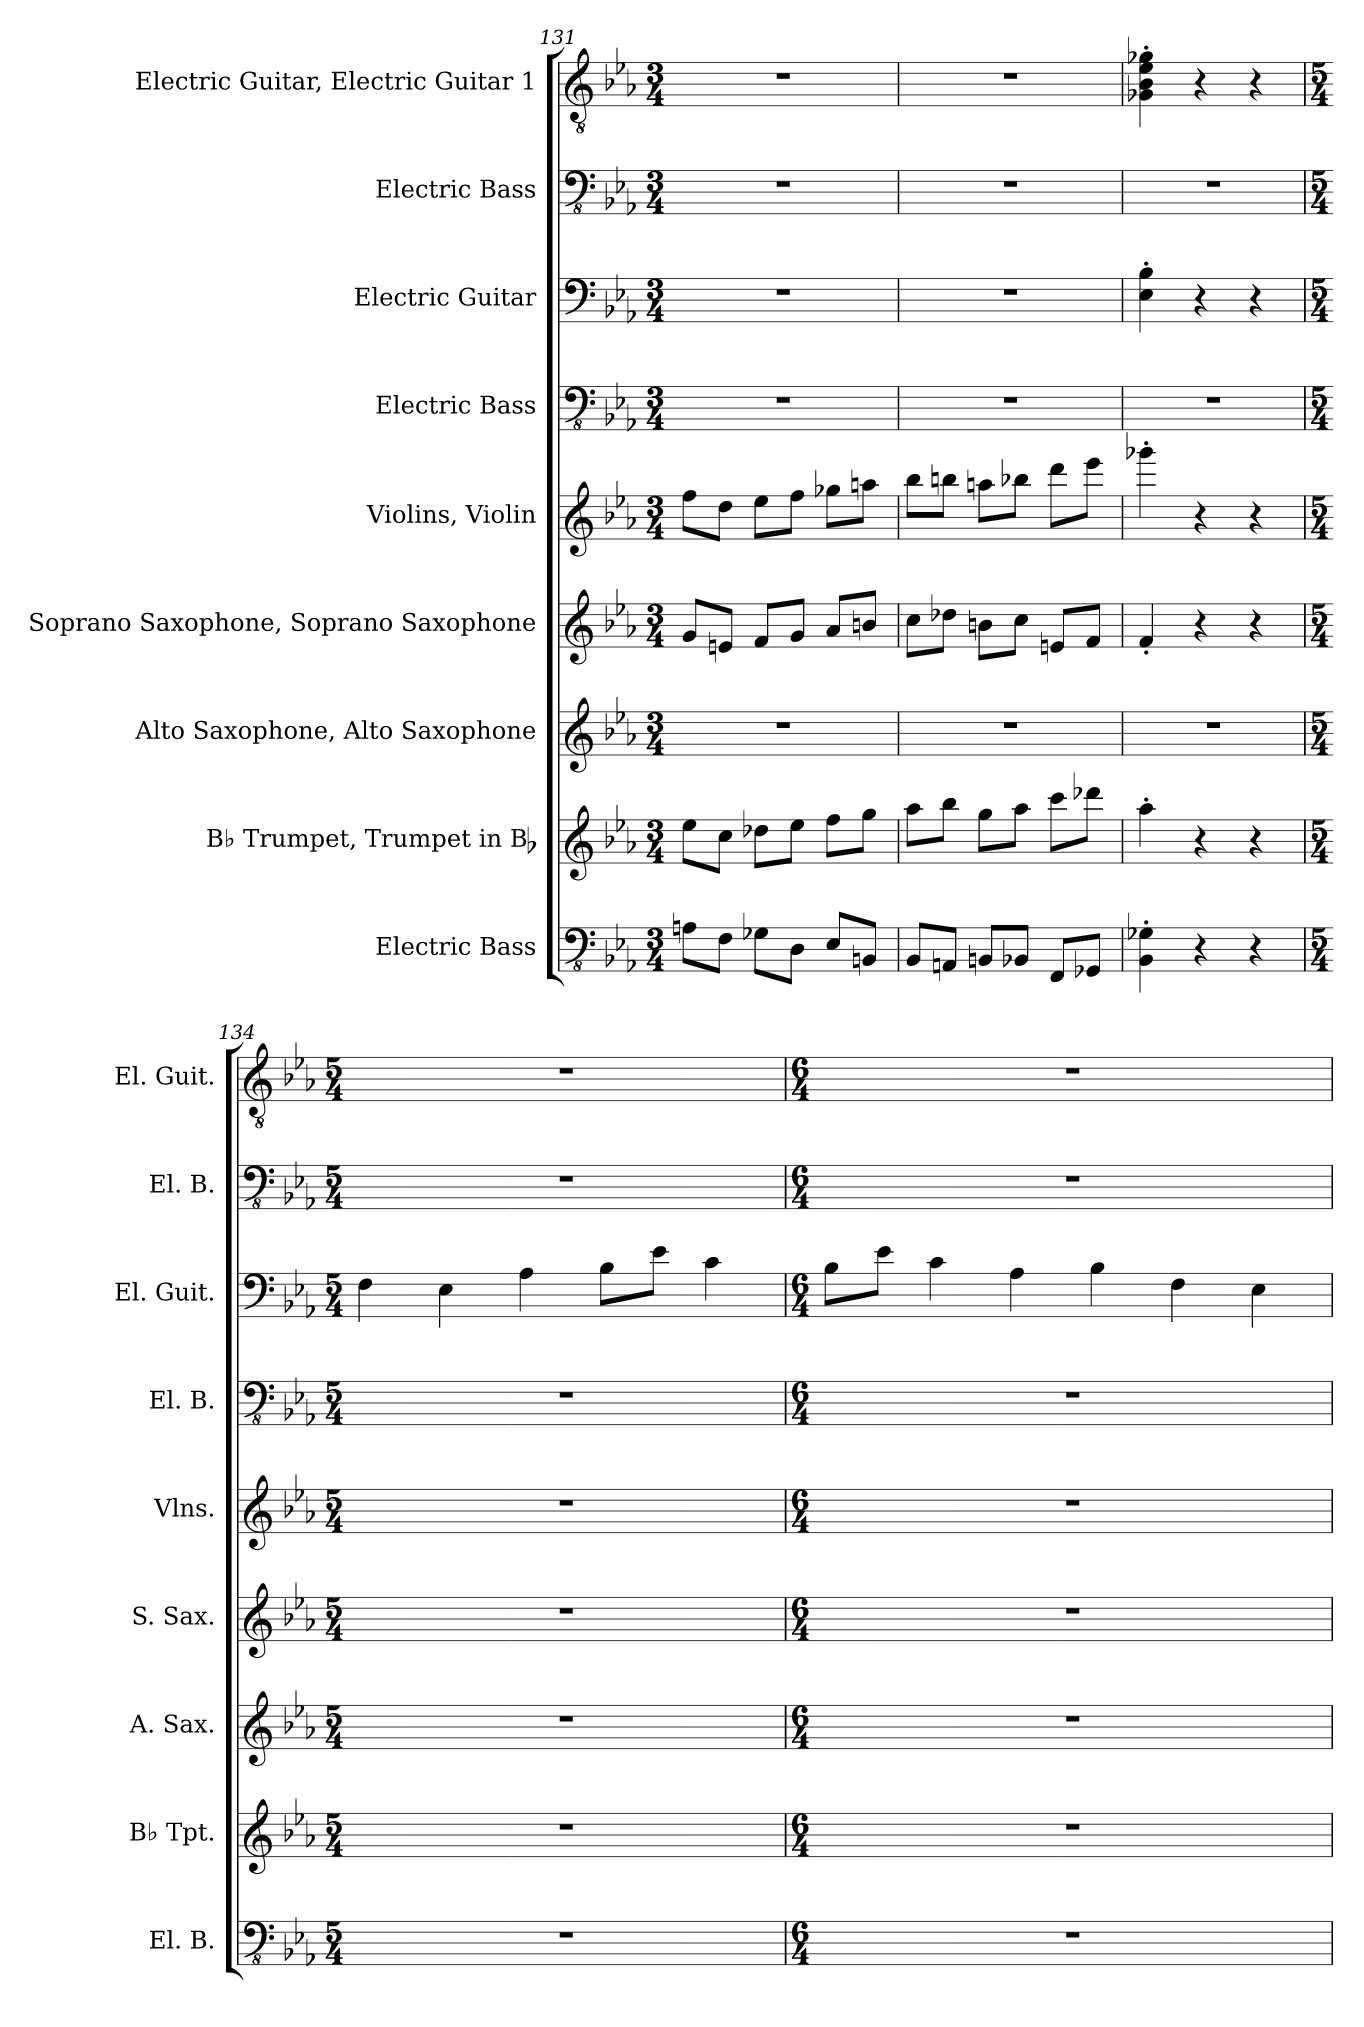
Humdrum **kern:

**kern	**kern	**kern	**kern	**kern	**kern	**kern	**kern	**kern
*part9	*part8	*part7	*part6	*part5	*part4	*part3	*part2	*part1
*staff9	*staff8	*staff7	*staff6	*staff5	*staff4	*staff3	*staff2	*staff1
*I"Electric Bass	*I"B♭ Trumpet, Trumpet in Bb	*I"Alto Saxophone, Alto Saxophone	*I"Soprano Saxophone, Soprano Saxophone	*I"Violins, Violin	*I"Electric Bass	*I"Electric Guitar	*I"Electric Bass	*I"Electric Guitar, Electric Guitar 1
*I'El. B.	*I'B♭ Tpt.	*I'A. Sax.	*I'S. Sax.	*I'Vlns.	*I'El. B.	*I'El. Guit.	*I'El. B.	*I'El. Guit.
!!LO:PB:g=z
*clefFv4	*clefG2	*clefG2	*clefG2	*clefG2	*clefFv4	*clefF4	*clefFv4	*clefGv2
*	*ITrd1c2	*ITrd5c9	*ITrd1c2	*	*	*	*	*
*k[b-e-a-]	*k[b-e-a-d-g-]	*k[b-e-a-d-g-c-]	*k[b-e-a-d-g-]	*k[b-e-a-]	*k[b-e-a-]	*k[b-e-a-]	*k[b-e-a-]	*k[b-e-a-]
*M3/4	*M3/4	*M3/4	*M3/4	*M3/4	*M3/4	*M3/4	*M3/4	*M3/4
=131	=131	=131	=131	=131	=131	=131	=131	=131
8AAn\L	8dd-\L	2.r	8f/L	8ff\L	2.r	2.r	2.r	2.r
8FF\J	8b-\J	.	8dn/J	8dd\J	.	.	.	.
8GG-X\L	8cc-X\L	.	8e-/L	8ee-\L	.	.	.	.
8DD\J	8dd-\J	.	8f/J	8ff\J	.	.	.	.
8EE-/L	8ee-\L	.	8g-/L	8gg-X\L	.	.	.	.
8BBBn/J	8ff\J	.	8an/J	8aan\J	.	.	.	.
=132	=132	=132	=132	=132	=132	=132	=132	=132
8BBB-/L	8gg-\L	2.r	8b-\L	8bb-\L	2.r	2.r	2.r	2.r
8AAAn/J	8aa-\J	.	8cc-X\J	8bbn\J	.	.	.	.
8BBBn/L	8ff\L	.	8an\L	8aan\L	.	.	.	.
8BBB-X/J	8gg-\J	.	8b-\J	8bb-X\J	.	.	.	.
8FFF/L	8bb-\L	.	8dn/L	8ddd\L	.	.	.	.
8GGG-X/J	8ccc-X\J	.	8e-/J	8eee-\J	.	.	.	.
=133	=133	=133	=133	=133	=133	=133	=133	=133
4BBB-\' 4GG-X\'	4gg-'\	2.r	4e-'/	4ggg-X'\	2.r	4E-\' 4B-\'	2.r	4G-X\' 4B-\' 4e-\' 4g-X\'
4r	4r	.	4r	4r	.	4r	.	4r
4r	4r	.	4r	4r	.	4r	.	4r
=134	=134	=134	=134	=134	=134	=134	=134	=134
*M5/4	*M5/4	*M5/4	*M5/4	*M5/4	*M5/4	*M5/4	*M5/4	*M5/4
*	*	*	*	*	*	*	*	*MM100
4%5r	4%5r	4%5r	4%5r	4%5r	4%5r	4F\	4%5r	4%5r
.	.	.	.	.	.	4E-\	.	.
.	.	.	.	.	.	4A-\	.	.
.	.	.	.	.	.	8B-\L	.	.
.	.	.	.	.	.	8e-\J	.	.
.	.	.	.	.	.	4c\	.	.
!!LO:PB:g=z
=135	=135	=135	=135	=135	=135	=135	=135	=135
*M6/4	*M6/4	*M6/4	*M6/4	*M6/4	*M6/4	*M6/4	*M6/4	*M6/4
1.r	1.r	1.r	1.r	1.r	1.r	8B-\L	1.r	1.r
.	.	.	.	.	.	8e-\J	.	.
.	.	.	.	.	.	4c\	.	.
.	.	.	.	.	.	4A-\	.	.
.	.	.	.	.	.	4B-\	.	.
.	.	.	.	.	.	4F\	.	.
.	.	.	.	.	.	4E-\	.	.
=	=	=	=	=	=	=	=	=
*-	*-	*-	*-	*-	*-	*-	*-	*-
